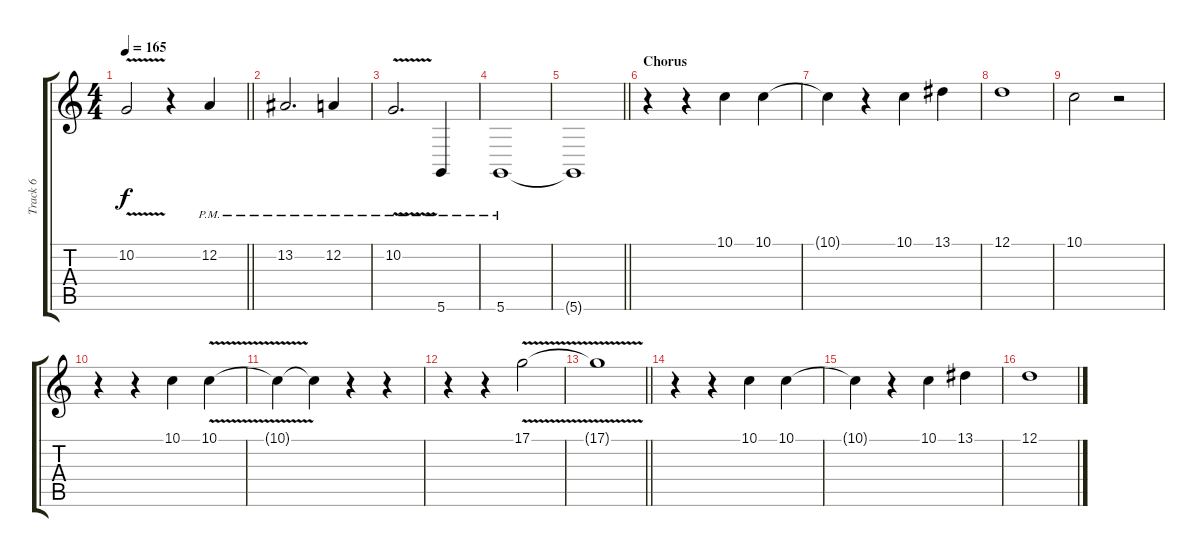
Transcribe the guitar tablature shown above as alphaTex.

\track ("Track 6" "Track 6") {instrument lead2sawtooth}
\staff {score tabs}
\tuning (D4 A3 F3 C3 G2 D2) {hide}
\ts (4 4)
\tempo 165
\clef g2
\barLineRight lightlight
\ks c
10.2{v}.2{dy f} r.4 12.2{pm}.4 |
13.2{pm}.2{d} 12.2{pm}.4 |
10.2{v pm}.2{d} 5.6{pm}.4 |
5.6{pm}.1 |
\barLineRight lightlight
5.6{t}.1 |
\section ("" "Chorus")
r.4 r.4 10.1.4 10.1.4 |
10.1{t}.4 r.4 10.1.4 13.1.4 |
12.1.1 |
10.1.2 r.2 |
r.4 r.4 10.1.4 10.1{v}.4 |
10.1{t}.4 10.1{t}.4 r.4 r.4 |
r.4 r.4 17.1{v}.2 |
\barLineRight lightlight
17.1{t}.1 |
r.4 r.4 10.1.4 10.1.4 |
10.1{t}.4 r.4 10.1.4 13.1.4 |
12.1.1
